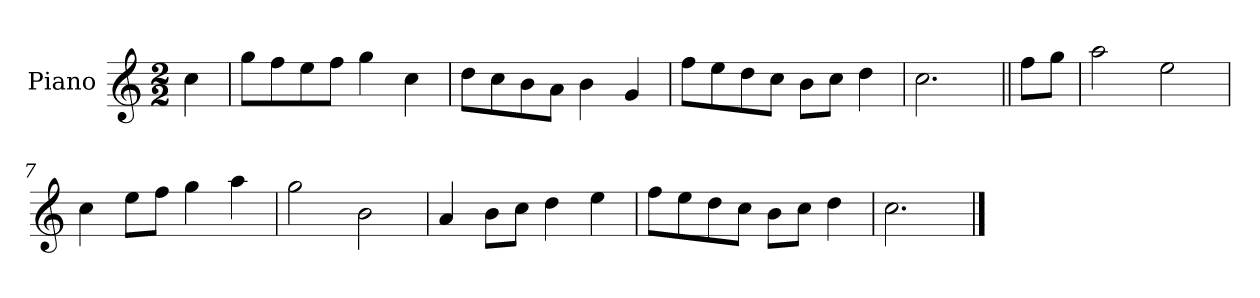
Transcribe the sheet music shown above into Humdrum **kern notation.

**kern
*part1
*staff1
*I"Piano
*I'Pno.
*clefG2
*k[]
*M2/2
=
4cc\
=1
8gg\L
8ff\
8ee\
8ff\J
4gg\
4cc\
=2
8dd\L
8cc\
8b\
8a\J
4b\
4g/
=3
8ff\L
8ee\
8dd\
8cc\J
8b\L
8cc\J
4dd\
=4
2.cc\
=5||
8ff\L
8gg\J
=6
2aa\
2ee\
=7
4cc\
8ee\L
8ff\J
4gg\
4aa\
=8
2gg\
2b\
=9
4a/
8b\L
8cc\J
4dd\
4ee\
=10
8ff\L
8ee\
8dd\
8cc\J
8b\L
8cc\J
4dd\
=11
2.cc\
==
*-
